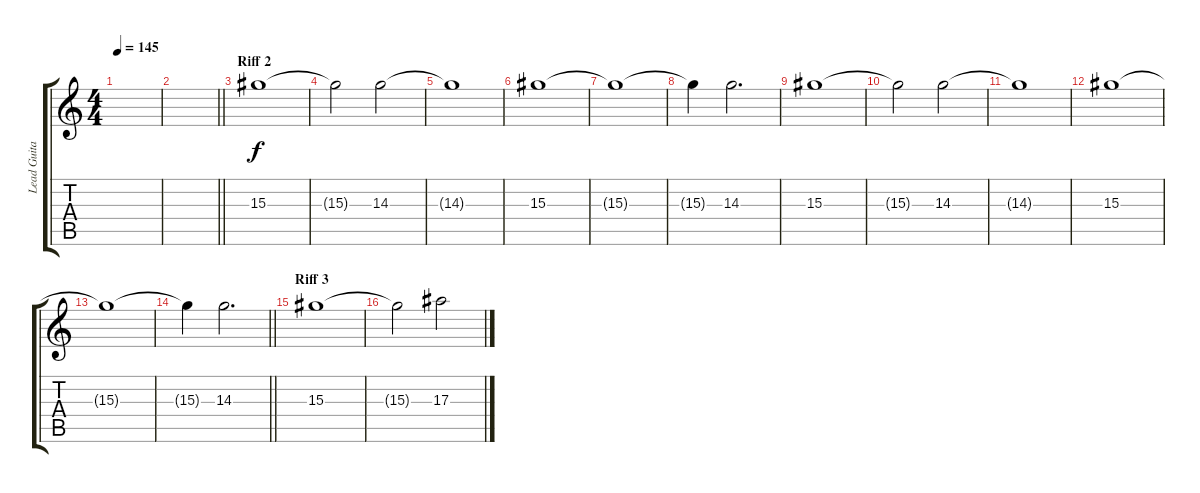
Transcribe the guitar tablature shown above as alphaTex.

\track ("Lead Guitar" "Lead Guita") {instrument overdrivenguitar}
\staff {score tabs}
\tuning (D4 A3 F3 C3 G2 C2) {hide}
\ts (4 4)
\tempo 145
\clef g2
\ks c
|
\barLineRight lightlight
|
\section ("" "Riff 2")
15.3.1 |
15.3{t}.2 14.3.2 |
14.3{t}.1 |
15.3.1 |
15.3{t}.1 |
15.3{t}.4 14.3.2{d} |
15.3.1 |
15.3{t}.2 14.3.2 |
14.3{t}.1 |
15.3.1 |
15.3{t}.1 |
\barLineRight lightlight
15.3{t}.4 14.3.2{d} |
\section ("" "Riff 3")
15.3.1 |
15.3{t}.2 17.3.2
